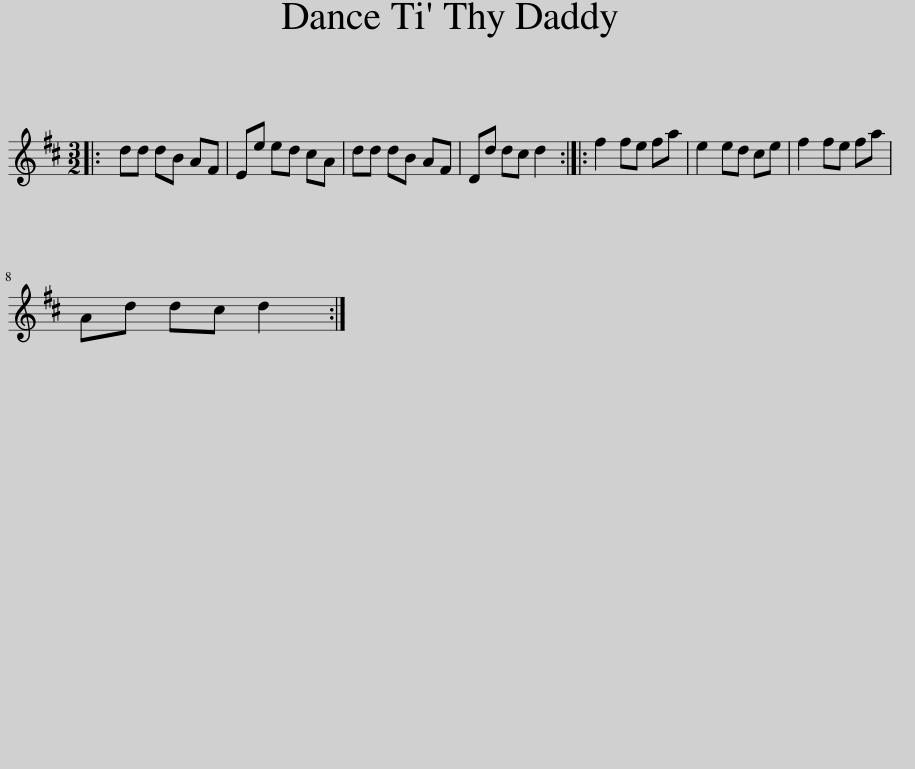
X:1
L:1/8
M:3/2
I:linebreak $
K:D
V:1 treble
V:1
|: dd dB AF | Ee ed cA | dd dB AF | Dd dc d2 :: f2 fe fa | %5
 e2 ed ce | f2 fe fa |$ Ad dc d2 :| %8
